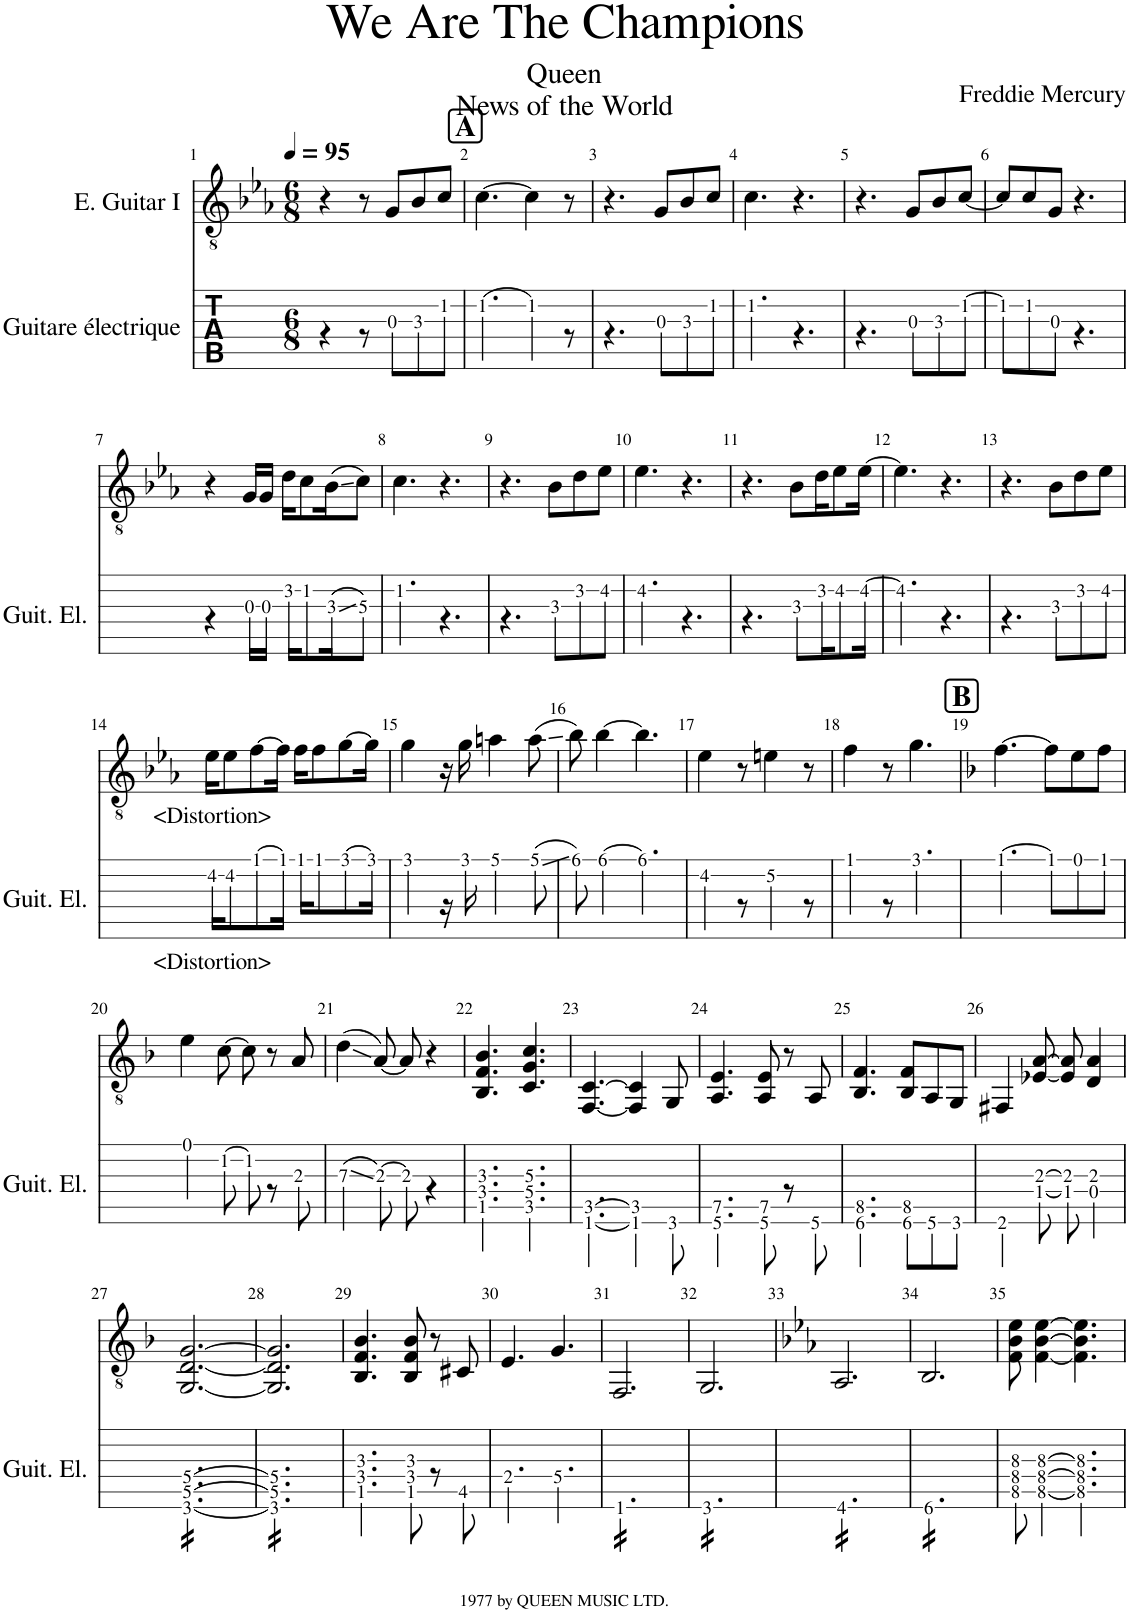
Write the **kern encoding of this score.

**kern	**text	**kern	**text
*part2	*part2	*part1	*part1
*staff2	*staff2	*staff1	*staff1
*I"Guitare électrique	*	*I"E. Guitar I	*
*I'Guit. El.	*	*	*
*stria6	*	*	*
*	*	*clefGv2	*
*k[b-e-a-]	*	*k[b-e-a-]	*
*M6/8	*	*M6/8	*
*MM95	*	*MM95	*
=1	=1	=1	=1
4r	.	4r	.
8r	.	8r	.
8G\L	.	8G/L	.
8B-\	.	8B-/	.
8c\J	.	8c/J	.
!!LO:REH:place=s1:a:B:cj:fs=14:t=A
=2	=2	=2	=2
[4.c\	.	[4.c\	.
4c\]	.	4c\]	.
8r	.	8r	.
=3	=3	=3	=3
4.r	.	4.r	.
8G\L	.	8G/L	.
8B-\	.	8B-/	.
8c\J	.	8c/J	.
=4	=4	=4	=4
4.c\	.	4.c\	.
4.r	.	4.r	.
=5	=5	=5	=5
4.r	.	4.r	.
8G\L	.	8G/L	.
8B-\	.	8B-/	.
[8c\J	.	[8c/J	.
=6	=6	=6	=6
8c\L]	.	8c/L]	.
8c\	.	8c/	.
8G\J	.	8G/J	.
4.r	.	4.r	.
!!LO:LB:g=z
=7	=7	=7	=7
4r	.	4r	.
16G\LL	.	16G/LL	.
16G\JJ	.	16G/JJ	.
16d\KL	.	16d\KL	.
8c\	.	8c\	.
(16B-\K	.	(16B-\K	.
8c\J)	.	8c\J)	.
=8	=8	=8	=8
4.c\	.	4.c\	.
4.r	.	4.r	.
=9	=9	=9	=9
4.r	.	4.r	.
8B-\L	.	8B-\L	.
8d\	.	8d\	.
8e-\J	.	8e-\J	.
=10	=10	=10	=10
4.e-\	.	4.e-\	.
4.r	.	4.r	.
=11	=11	=11	=11
4.r	.	4.r	.
8B-\L	.	8B-\L	.
16d\K	.	16d\K	.
8e-\	.	8e-\	.
[16e-\Jk	.	[16e-\Jk	.
=12	=12	=12	=12
4.e-\]	.	4.e-\]	.
4.r	.	4.r	.
=13	=13	=13	=13
4.r	.	4.r	.
8B-\L	.	8B-\L	.
8d\	.	8d\	.
8e-\J	.	8e-\J	.
!!LO:LB:g=z
=14	=14	=14	=14
!	!LO:LY:b	!	!LO:LY:b
16e-\KL	<Distortion>	16e-\KL	<Distortion>
8e-\	.	8e-\	.
[8f\	.	[8f\	.
16f\Jk]	.	16f\Jk]	.
16f\KL	.	16f\KL	.
8f\	.	8f\	.
[8g\	.	[8g\	.
16g\Jk]	.	16g\Jk]	.
=15	=15	=15	=15
4g\	.	4g\	.
16r	.	16r	.
16g\	.	16g\	.
4an\	.	4an\	.
(8a\	.	(8a\	.
=16	=16	=16	=16
8b-\)	.	8b-\)	.
[4b-\	.	[4b-\	.
4.b-\]	.	4.b-\]	.
=17	=17	=17	=17
4e-\	.	4e-\	.
8r	.	8r	.
4en\	.	4en\	.
8r	.	8r	.
=18	=18	=18	=18
4f\	.	4f\	.
8r	.	8r	.
4.g\	.	4.g\	.
!!LO:REH:place=s1:a:B:cj:fs=14:t=B
=19	=19	=19	=19
*k[b-]	*	*k[b-]	*
[4.f\	.	[4.f\	.
8f\L]	.	8f\L]	.
8e\	.	8e\	.
8f\J	.	8f\J	.
!!LO:LB:g=z
=20	=20	=20	=20
4e\	.	4e\	.
[8c\	.	[8c\	.
8c\]	.	8c\]	.
8r	.	8r	.
8A\	.	8A/	.
=21	=21	=21	=21
(4d\	.	(4d\	.
[8A\)	.	[8A/)	.
8A\]	.	8A/]	.
4r	.	4r	.
=22	=22	=22	=22
4.BB-\ 4.F\ 4.B-\	.	4.BB-/ 4.F/ 4.B-/	.
4.C\ 4.G\ 4.c\	.	4.C/ 4.G/ 4.c/	.
=23	=23	=23	=23
[4.FF\ [4.C\	.	[4.FF/ [4.C/	.
4FF\] 4C\]	.	4FF/] 4C/]	.
8GG\	.	8GG/	.
=24	=24	=24	=24
4.AA\ 4.E\	.	4.AA/ 4.E/	.
8AA\ 8E\	.	8AA/ 8E/	.
8r	.	8r	.
8AA\	.	8AA/	.
=25	=25	=25	=25
4.BB-\ 4.F\	.	4.BB-/ 4.F/	.
8BB-\ 8F\L	.	8BB-/ 8F/L	.
8AA\	.	8AA/	.
8GG\J	.	8GG/J	.
=26	=26	=26	=26
4FF#X\	.	4FF#X/	.
[8E-X\ [8A\	.	[8E-X/ [8A/	.
8E-\] 8A\]	.	8E-/] 8A/]	.
4D\ 4A\	.	4D/ 4A/	.
!!LO:LB:g=z
=27	=27	=27	=27
[2.GG\ [2.D\ [2.G\	.	[2.GG/ [2.D/ [2.G/	.
=28	=28	=28	=28
2.GG\] 2.D\] 2.G\]	.	2.GG/] 2.D/] 2.G/]	.
=29	=29	=29	=29
4.BB-\ 4.F\ 4.B-\	.	4.BB-/ 4.F/ 4.B-/	.
8BB-\ 8F\ 8B-\	.	8BB-/ 8F/ 8B-/	.
8r	.	8r	.
8C#X\	.	8C#X/	.
=30	=30	=30	=30
4.E\	.	4.E/	.
4.G\	.	4.G/	.
=31	=31	=31	=31
2.FF\	.	2.FF/	.
=32	=32	=32	=32
2.GG\	.	2.GG/	.
=33	=33	=33	=33
*k[b-e-a-]	*	*k[b-e-a-]	*
2.AA-\	.	2.AA-/	.
=34	=34	=34	=34
2.BB-\	.	2.BB-/	.
=35	=35	=35	=35
8F\ 8B-\ 8e-\	.	8F\ 8B-\ 8e-\	.
[4F\ [4B-\ [4e-\	.	[4F\ [4B-\ [4e-\	.
4.F\] 4.B-\] 4.e-\]	.	4.F\] 4.B-\] 4.e-\]	.
=	=	=	=
*-	*-	*-	*-
